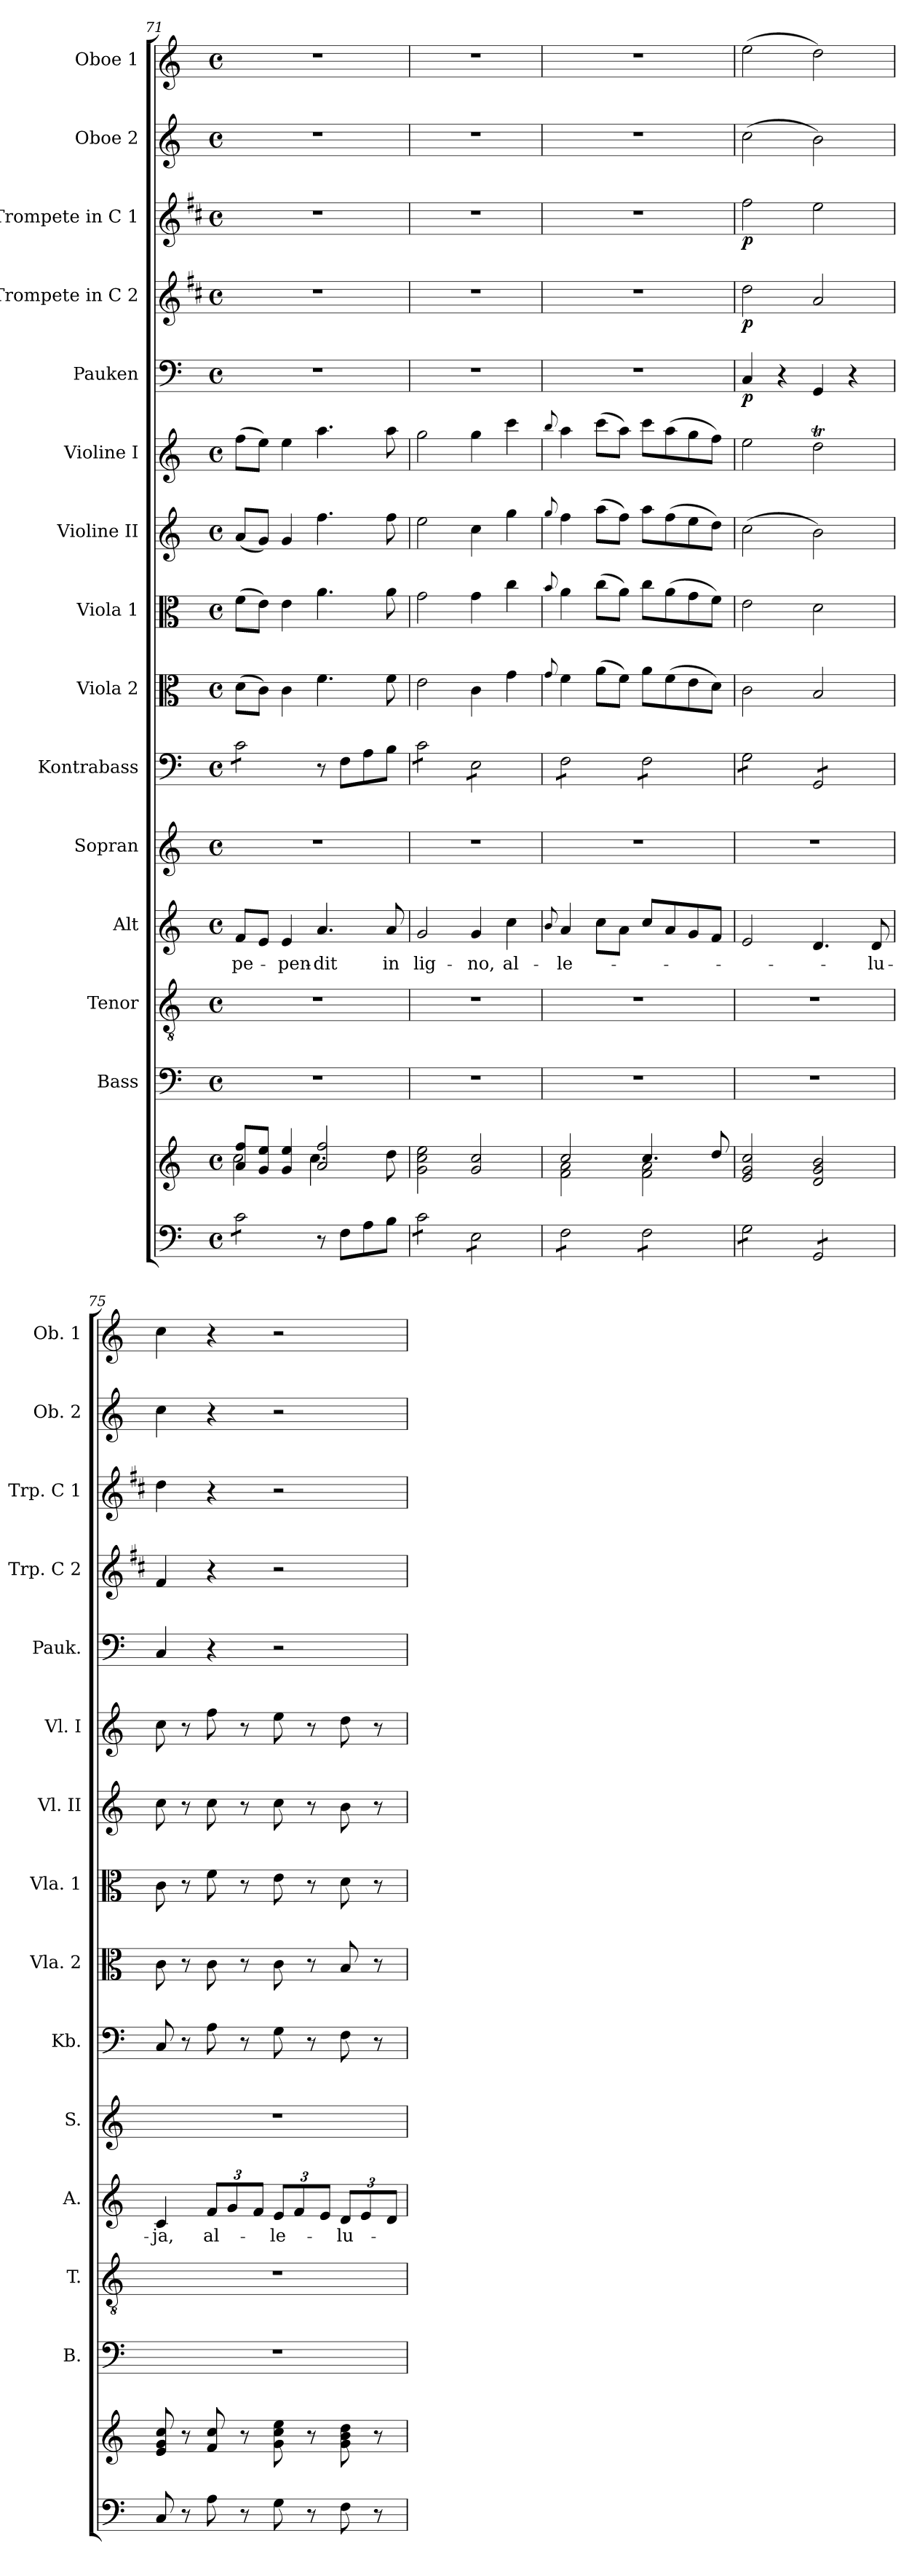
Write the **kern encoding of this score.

**kern	**kern	**kern	**kern	**kern	**text	**kern	**kern	**kern	**kern	**kern	**kern	**kern	**dynam	**kern	**dynam	**kern	**dynam	**kern	**kern
*part15	*part15	*part14	*part13	*part12	*part12	*part11	*part10	*part9	*part8	*part7	*part6	*part5	*part5	*part4	*part4	*part3	*part3	*part2	*part1
*staff16	*staff15	*staff14	*staff13	*staff12	*staff12	*staff11	*staff10	*staff9	*staff8	*staff7	*staff6	*staff5	*staff5	*staff4	*staff4	*staff3	*staff3	*staff2	*staff1
*	*	*I"Bass	*I"Tenor	*I"Alt	*	*I"Sopran	*I"Kontrabass	*I"Viola 2	*I"Viola 1	*I"Violine II	*I"Violine I	*I"Pauken	*	*I"Trompete in C 2	*	*I"Trompete in C 1	*	*I"Oboe 2	*I"Oboe 1
*	*	*I'B.	*I'T.	*I'A.	*	*I'S.	*I'Kb.	*I'Vla. 2	*I'Vla. 1	*I'Vl. II	*I'Vl. I	*I'Pauk.	*	*I'Trp. C 2	*	*I'Trp. C 1	*	*I'Ob. 2	*I'Ob. 1
*clefF4	*clefG2	*clefF4	*clefGv2	*clefG2	*	*clefG2	*clefF4	*clefC3	*clefC3	*clefG2	*clefG2	*clefF4	*	*clefG2	*	*clefG2	*	*clefG2	*clefG2
*	*	*	*	*	*	*	*ITrd7c12	*	*	*	*	*	*	*ITrd1c2	*	*ITrd1c2	*	*	*
*k[]	*k[]	*k[]	*k[]	*k[]	*	*k[]	*k[]	*k[]	*k[]	*k[]	*k[]	*k[]	*	*k[]	*	*k[]	*	*k[]	*k[]
*C:	*C:	*C:	*C:	*C:	*	*C:	*C:	*C:	*C:	*C:	*C:	*C:	*	*C:	*	*C:	*	*C:	*C:
*M4/4	*M4/4	*M4/4	*M4/4	*M4/4	*	*M4/4	*M4/4	*M4/4	*M4/4	*M4/4	*M4/4	*M4/4	*	*M4/4	*	*M4/4	*	*M4/4	*M4/4
*met(c)	*met(c)	*met(c)	*met(c)	*met(c)	*	*met(c)	*met(c)	*met(c)	*met(c)	*met(c)	*met(c)	*met(c)	*	*met(c)	*	*met(c)	*	*met(c)	*met(c)
=71	=71	=71	=71	=71	=71	=71	=71	=71	=71	=71	=71	=71	=71	=71	=71	=71	=71	=71	=71
*	*^	*	*	*	*	*	*	*	*	*	*	*	*	*	*	*	*	*	*
!	!	!	!	!	!	!LO:LY:b	!	!	!	!	!	!	!	!	!	!	!	!	!	!
*tremolo	*	*	*	*	*	*	*	*	*	*	*	*	*	*	*	*	*	*	*	*
*	*	*	*	*	*	*	*	*tremolo	*	*	*	*	*	*	*	*	*	*	*	*
8c\L	8a/ 8ff/L	2cc\	1r	1r	8f/L	pe-	1r	8C\L	(>8d\L	(>8f\L	(<8a/L	(>8ff\L	1r	.	1r	.	1r	.	1r	1r
8c\	8g/ 8ee/J	.	.	.	8e/J	.	.	8C\	8c\J)	8e\J)	8g/J)	8ee\J)	.	.	.	.	.	.	.	.
!	!	!	!	!	!	!LO:LY:b	!	!	!	!	!	!	!	!	!	!	!	!	!	!
8c\	4g/ 4ee/	.	.	.	4e/	-pen-	.	8C\	4c\	4e\	4g/	4ee\	.	.	.	.	.	.	.	.
8c\J	.	.	.	.	.	.	.	8C\J	.	.	.	.	.	.	.	.	.	.	.	.
*	*	*	*	*	*	*	*	*Xtremolo	*	*	*	*	*	*	*	*	*	*	*	*
*Xtremolo	*	*	*	*	*	*	*	*	*	*	*	*	*	*	*	*	*	*	*	*
!	!	!	!	!	!	!LO:LY:b	!	!	!	!	!	!	!	!	!	!	!	!	!	!
8r	2a/ 2ff/	4.cc\	.	.	4.a/	-dit	.	8r	4.f\	4.a\	4.ff\	4.aa\	.	.	.	.	.	.	.	.
8F\L	.	.	.	.	.	.	.	8FF\L	.	.	.	.	.	.	.	.	.	.	.	.
8A\	.	.	.	.	.	.	.	8AA\	.	.	.	.	.	.	.	.	.	.	.	.
!	!	!	!	!	!	!LO:LY:b	!	!	!	!	!	!	!	!	!	!	!	!	!	!
8B\J	.	8dd\	.	.	8a/	in	.	8BB\J	8f\	8a\	8ff\	8aa\	.	.	.	.	.	.	.	.
=72	=72	=72	=72	=72	=72	=72	=72	=72	=72	=72	=72	=72	=72	=72	=72	=72	=72	=72	=72	=72
!	!	!	!	!	!	!LO:LY:b	!	!	!	!	!	!	!	!	!	!	!	!	!	!
*	*v	*v	*	*	*	*	*	*	*	*	*	*	*	*	*	*	*	*	*	*
*tremolo	*	*	*	*	*	*	*	*	*	*	*	*	*	*	*	*	*	*	*
*	*	*	*	*	*	*	*tremolo	*	*	*	*	*	*	*	*	*	*	*	*
8c\L	2g\ 2cc\ 2ee\	1r	1r	2g/	lig-	1r	8C\L	2e\	2g\	2ee\	2gg\	1r	.	1r	.	1r	.	1r	1r
8c\	.	.	.	.	.	.	8C\	.	.	.	.	.	.	.	.	.	.	.	.
8c\	.	.	.	.	.	.	8C\	.	.	.	.	.	.	.	.	.	.	.	.
8c\J	.	.	.	.	.	.	8C\J	.	.	.	.	.	.	.	.	.	.	.	.
!	!	!	!	!	!LO:LY:b	!	!	!	!	!	!	!	!	!	!	!	!	!	!
8E\L	2g/ 2cc/	.	.	4g/	-no,	.	8EE\L	4c\	4g\	4cc\	4gg\	.	.	.	.	.	.	.	.
8E\	.	.	.	.	.	.	8EE\	.	.	.	.	.	.	.	.	.	.	.	.
!	!	!	!	!	!LO:LY:b	!	!	!	!	!	!	!	!	!	!	!	!	!	!
8E\	.	.	.	4cc\	al-	.	8EE\	4g\	4cc\	4gg\	4ccc\	.	.	.	.	.	.	.	.
8E\J	.	.	.	.	.	.	8EE\J	.	.	.	.	.	.	.	.	.	.	.	.
=73	=73	=73	=73	=73	=73	=73	=73	=73	=73	=73	=73	=73	=73	=73	=73	=73	=73	=73	=73
.	.	.	.	8qqb/	.	.	.	8qqg/	8qqb/	8qqgg/	8qqbb/	.	.	.	.	.	.	.	.
*	*^	*	*	*	*	*	*	*	*	*	*	*	*	*	*	*	*	*	*
!	!	!	!	!	!	!LO:LY:b	!	!	!	!	!	!	!	!	!	!	!	!	!	!
8F\L	2cc/	2f\ 2a\	1r	1r	4a/	-le-	1r	8FF\L	4f\	4a\	4ff\	4aa\	1r	.	1r	.	1r	.	1r	1r
8F\	.	.	.	.	.	.	.	8FF\	.	.	.	.	.	.	.	.	.	.	.	.
8F\	.	.	.	.	8cc\L	.	.	8FF\	(>8a\L	(>8cc\L	(>8aa\L	(>8ccc\L	.	.	.	.	.	.	.	.
8F\J	.	.	.	.	8a\J	.	.	8FF\J	8f\J)	8a\J)	8ff\J)	8aa\J)	.	.	.	.	.	.	.	.
8F\L	4.cc/	2f\ 2a\	.	.	8cc/L	.	.	8FF\L	8a\L	8cc\L	8aa\L	8ccc\L	.	.	.	.	.	.	.	.
8F\	.	.	.	.	8a/	.	.	8FF\	(>8f\	(>8a\	(>8ff\	(>8aa\	.	.	.	.	.	.	.	.
8F\	.	.	.	.	8g/	.	.	8FF\	8e\	8g\	8ee\	8gg\	.	.	.	.	.	.	.	.
8F\J	8dd/	.	.	.	8f/J	.	.	8FF\J	8d\J)	8f\J)	8dd\J)	8ff\J)	.	.	.	.	.	.	.	.
*	*v	*v	*	*	*	*	*	*	*	*	*	*	*	*	*	*	*	*	*	*
=74	=74	=74	=74	=74	=74	=74	=74	=74	=74	=74	=74	=74	=74	=74	=74	=74	=74	=74	=74
!	!	!	!	!	!	!	!	!	!	!	!	!	!LO:DY:b	!	!LO:DY:b	!	!LO:DY:b	!	!
8G\L	2e/ 2g/ 2cc/	1r	1r	2e/	.	1r	8GG\L	2c\	2e\	(>2cc\	2ee\	4C/	p	2cc\	p	2ee\	p	(>2cc\	(>2ee\
8G\	.	.	.	.	.	.	8GG\	.	.	.	.	.	.	.	.	.	.	.	.
8G\	.	.	.	.	.	.	8GG\	.	.	.	.	4r	.	.	.	.	.	.	.
8G\J	.	.	.	.	.	.	8GG\J	.	.	.	.	.	.	.	.	.	.	.	.
8GG/L	2d/ 2g/ 2b/	.	.	4.d/	.	.	8GGG/L	2B/	2d\	2b\)	2ddT\	4GG/	.	2g/	.	2dd\	.	2b\)	2dd\)
8GG/	.	.	.	.	.	.	8GGG/	.	.	.	.	.	.	.	.	.	.	.	.
8GG/	.	.	.	.	.	.	8GGG/	.	.	.	.	4r	.	.	.	.	.	.	.
!	!	!	!	!	!LO:LY:b	!	!	!	!	!	!	!	!	!	!	!	!	!	!
8GG/J	.	.	.	8d/	-lu-	.	8GGG/J	.	.	.	.	.	.	.	.	.	.	.	.
*	*	*	*	*	*	*	*Xtremolo	*	*	*	*	*	*	*	*	*	*	*	*
*Xtremolo	*	*	*	*	*	*	*	*	*	*	*	*	*	*	*	*	*	*	*
=75	=75	=75	=75	=75	=75	=75	=75	=75	=75	=75	=75	=75	=75	=75	=75	=75	=75	=75	=75
!	!	!	!	!	!LO:LY:b	!	!	!	!	!	!	!	!	!	!	!	!	!	!
8C/	8e/ 8g/ 8cc/	1r	1r	4c/	-ja,	1r	8CC/	8c\	8c\	8cc\	8cc\	4C/	.	4e/	.	4cc\	.	4cc\	4cc\
8r	8r	.	.	.	.	.	8r	8r	8r	8r	8r	.	.	.	.	.	.	.	.
*	*	*	*	*Xbrackettup	*	*	*	*	*	*	*	*	*	*	*	*	*	*	*
!	!	!	!	!	!LO:LY:b	!	!	!	!	!	!	!	!	!	!	!	!	!	!
8A\	8f/ 8cc/	.	.	12f/L	al-	.	8AA\	8c\	8f\	8cc\	8ff\	4r	.	4r	.	4r	.	4r	4r
.	.	.	.	12g/	.	.	.	.	.	.	.	.	.	.	.	.	.	.	.
8r	8r	.	.	.	.	.	8r	8r	8r	8r	8r	.	.	.	.	.	.	.	.
.	.	.	.	12f/J	.	.	.	.	.	.	.	.	.	.	.	.	.	.	.
!	!	!	!	!	!LO:LY:b	!	!	!	!	!	!	!	!	!	!	!	!	!	!
8G\	8g\ 8cc\ 8ee\	.	.	12e/L	-le-	.	8GG\	8c\	8e\	8cc\	8ee\	2r	.	2r	.	2r	.	2r	2r
.	.	.	.	12f/	.	.	.	.	.	.	.	.	.	.	.	.	.	.	.
8r	8r	.	.	.	.	.	8r	8r	8r	8r	8r	.	.	.	.	.	.	.	.
.	.	.	.	12e/J	.	.	.	.	.	.	.	.	.	.	.	.	.	.	.
!	!	!	!	!	!LO:LY:b	!	!	!	!	!	!	!	!	!	!	!	!	!	!
8F\	8g\ 8b\ 8dd\	.	.	12d/L	-lu-	.	8FF\	8B/	8d\	8b\	8dd\	.	.	.	.	.	.	.	.
.	.	.	.	12e/	.	.	.	.	.	.	.	.	.	.	.	.	.	.	.
8r	8r	.	.	.	.	.	8r	8r	8r	8r	8r	.	.	.	.	.	.	.	.
.	.	.	.	12d/J	.	.	.	.	.	.	.	.	.	.	.	.	.	.	.
=	=	=	=	=	=	=	=	=	=	=	=	=	=	=	=	=	=	=	=
*-	*-	*-	*-	*-	*-	*-	*-	*-	*-	*-	*-	*-	*-	*-	*-	*-	*-	*-	*-
